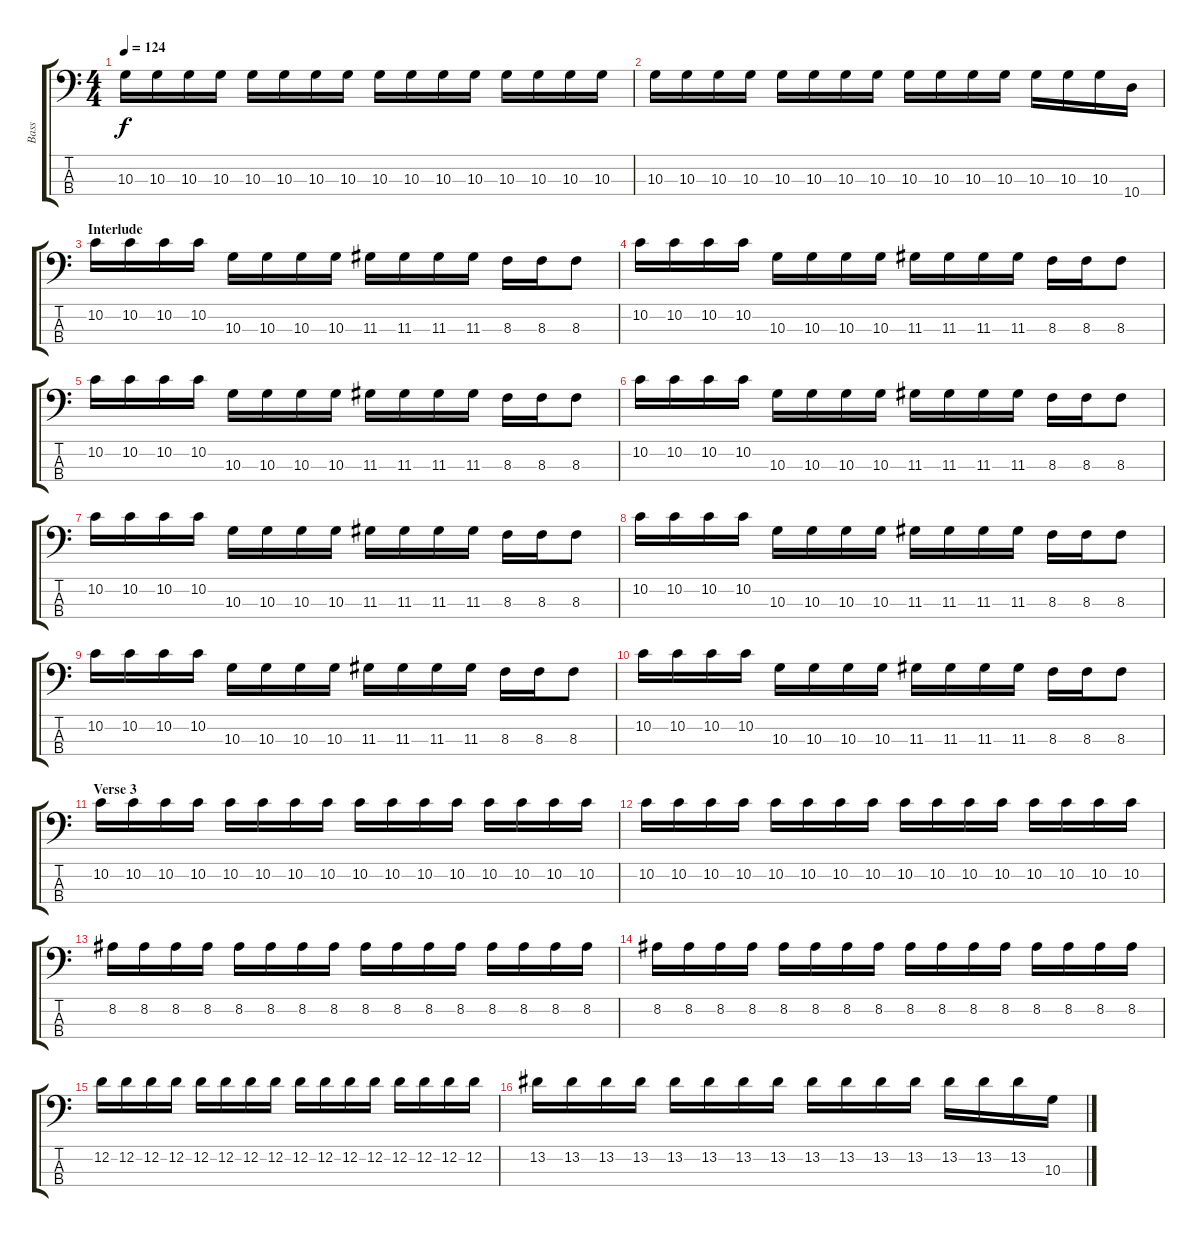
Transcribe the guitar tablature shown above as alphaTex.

\track ("Bass" "Bass") {instrument electricbassfinger}
\staff {score tabs}
\tuning (G2 D2 A1 E1) {hide}
\ts (4 4)
\tempo 124
\clef f4
\ks c
10.3.16{dy f} 10.3.16 10.3.16 10.3.16 10.3.16 10.3.16 10.3.16 10.3.16 10.3.16 10.3.16 10.3.16 10.3.16 10.3.16 10.3.16 10.3.16 10.3.16 |
10.3.16 10.3.16 10.3.16 10.3.16 10.3.16 10.3.16 10.3.16 10.3.16 10.3.16 10.3.16 10.3.16 10.3.16 10.3.16 10.3.16 10.3.16 10.4.16 |
\section ("" "Interlude")
10.2.16 10.2.16 10.2.16 10.2.16 10.3.16 10.3.16 10.3.16 10.3.16 11.3.16 11.3.16 11.3.16 11.3.16 8.3.16 8.3.16 8.3.8 |
10.2.16 10.2.16 10.2.16 10.2.16 10.3.16 10.3.16 10.3.16 10.3.16 11.3.16 11.3.16 11.3.16 11.3.16 8.3.16 8.3.16 8.3.8 |
10.2.16 10.2.16 10.2.16 10.2.16 10.3.16 10.3.16 10.3.16 10.3.16 11.3.16 11.3.16 11.3.16 11.3.16 8.3.16 8.3.16 8.3.8 |
10.2.16 10.2.16 10.2.16 10.2.16 10.3.16 10.3.16 10.3.16 10.3.16 11.3.16 11.3.16 11.3.16 11.3.16 8.3.16 8.3.16 8.3.8 |
10.2.16 10.2.16 10.2.16 10.2.16 10.3.16 10.3.16 10.3.16 10.3.16 11.3.16 11.3.16 11.3.16 11.3.16 8.3.16 8.3.16 8.3.8 |
10.2.16 10.2.16 10.2.16 10.2.16 10.3.16 10.3.16 10.3.16 10.3.16 11.3.16 11.3.16 11.3.16 11.3.16 8.3.16 8.3.16 8.3.8 |
10.2.16 10.2.16 10.2.16 10.2.16 10.3.16 10.3.16 10.3.16 10.3.16 11.3.16 11.3.16 11.3.16 11.3.16 8.3.16 8.3.16 8.3.8 |
10.2.16 10.2.16 10.2.16 10.2.16 10.3.16 10.3.16 10.3.16 10.3.16 11.3.16 11.3.16 11.3.16 11.3.16 8.3.16 8.3.16 8.3.8 |
\section ("" "Verse 3")
10.2.16 10.2.16 10.2.16 10.2.16 10.2.16 10.2.16 10.2.16 10.2.16 10.2.16 10.2.16 10.2.16 10.2.16 10.2.16 10.2.16 10.2.16 10.2.16 |
10.2.16 10.2.16 10.2.16 10.2.16 10.2.16 10.2.16 10.2.16 10.2.16 10.2.16 10.2.16 10.2.16 10.2.16 10.2.16 10.2.16 10.2.16 10.2.16 |
8.2.16 8.2.16 8.2.16 8.2.16 8.2.16 8.2.16 8.2.16 8.2.16 8.2.16 8.2.16 8.2.16 8.2.16 8.2.16 8.2.16 8.2.16 8.2.16 |
8.2.16 8.2.16 8.2.16 8.2.16 8.2.16 8.2.16 8.2.16 8.2.16 8.2.16 8.2.16 8.2.16 8.2.16 8.2.16 8.2.16 8.2.16 8.2.16 |
12.2.16 12.2.16 12.2.16 12.2.16 12.2.16 12.2.16 12.2.16 12.2.16 12.2.16 12.2.16 12.2.16 12.2.16 12.2.16 12.2.16 12.2.16 12.2.16 |
13.2.16 13.2.16 13.2.16 13.2.16 13.2.16 13.2.16 13.2.16 13.2.16 13.2.16 13.2.16 13.2.16 13.2.16 13.2.16 13.2.16 13.2.16 10.3.16
